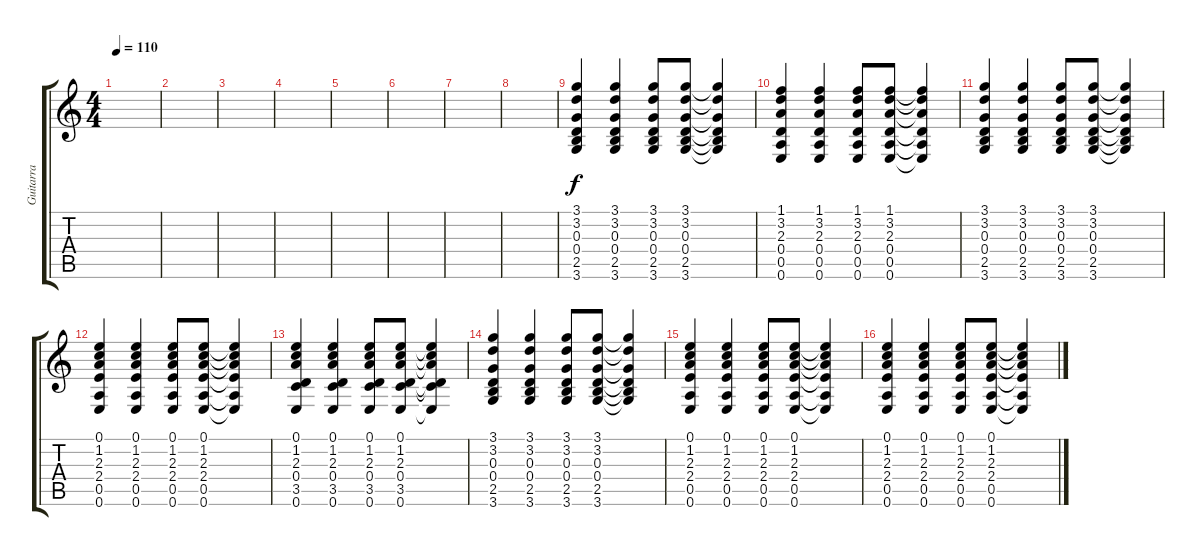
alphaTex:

\track ("Guitarra" "Guitarra") {instrument acousticguitarnylon}
\staff {score tabs}
\tuning (E4 B3 G3 D3 A2 E2) {hide}
\ts (4 4)
\tempo 110
\clef g2
\ks c
|
|
|
|
|
|
|
|
(3.1 3.2 0.3 0.4 2.5 3.6).4 (3.1 3.2 0.3 0.4 2.5 3.6).4 (3.1 3.2 0.3 0.4 2.5 3.6).8 (3.1 3.2 0.3 0.4 2.5 3.6).8 (3.1{t} 3.2{t} 0.3{t} 0.4{t} 2.5{t} 3.6{t}).4 |
(1.1 3.2 2.3 0.4 0.5 0.6).4 (1.1 3.2 2.3 0.4 0.5 0.6).4 (1.1 3.2 2.3 0.4 0.5 0.6).8 (1.1 3.2 2.3 0.4 0.5 0.6).8 (1.1{t} 3.2{t} 2.3{t} 0.4{t} 0.5{t} 0.6{t}).4 |
(3.1 3.2 0.3 0.4 2.5 3.6).4 (3.1 3.2 0.3 0.4 2.5 3.6).4 (3.1 3.2 0.3 0.4 2.5 3.6).8 (3.1 3.2 0.3 0.4 2.5 3.6).8 (3.1{t} 3.2{t} 0.3{t} 0.4{t} 2.5{t} 3.6{t}).4 |
(0.1 1.2 2.3 2.4 0.5 0.6).4 (0.1 1.2 2.3 2.4 0.5 0.6).4 (0.1 1.2 2.3 2.4 0.5 0.6).8 (0.1 1.2 2.3 2.4 0.5 0.6).8 (0.1{t} 1.2{t} 2.3{t} 2.4{t} 0.5{t} 0.6{t}).4 |
(0.1 1.2 2.3 0.4 3.5 0.6).4 (0.1 1.2 2.3 0.4 3.5 0.6).4 (0.1 1.2 2.3 0.4 3.5 0.6).8 (0.1 1.2 2.3 0.4 3.5 0.6).8 (0.1{t} 1.2{t} 2.3{t} 0.4{t} 3.5{t} 0.6{t}).4 |
(3.1 3.2 0.3 0.4 2.5 3.6).4 (3.1 3.2 0.3 0.4 2.5 3.6).4 (3.1 3.2 0.3 0.4 2.5 3.6).8 (3.1 3.2 0.3 0.4 2.5 3.6).8 (3.1{t} 3.2{t} 0.3{t} 0.4{t} 2.5{t} 3.6{t}).4 |
(0.1 1.2 2.3 2.4 0.5 0.6).4 (0.1 1.2 2.3 2.4 0.5 0.6).4 (0.1 1.2 2.3 2.4 0.5 0.6).8 (0.1 1.2 2.3 2.4 0.5 0.6).8 (0.1{t} 1.2{t} 2.3{t} 2.4{t} 0.5{t} 0.6{t}).4 |
(0.1 1.2 2.3 2.4 0.5 0.6).4 (0.1 1.2 2.3 2.4 0.5 0.6).4 (0.1 1.2 2.3 2.4 0.5 0.6).8 (0.1 1.2 2.3 2.4 0.5 0.6).8 (0.1{t} 1.2{t} 2.3{t} 2.4{t} 0.5{t} 0.6{t}).4
